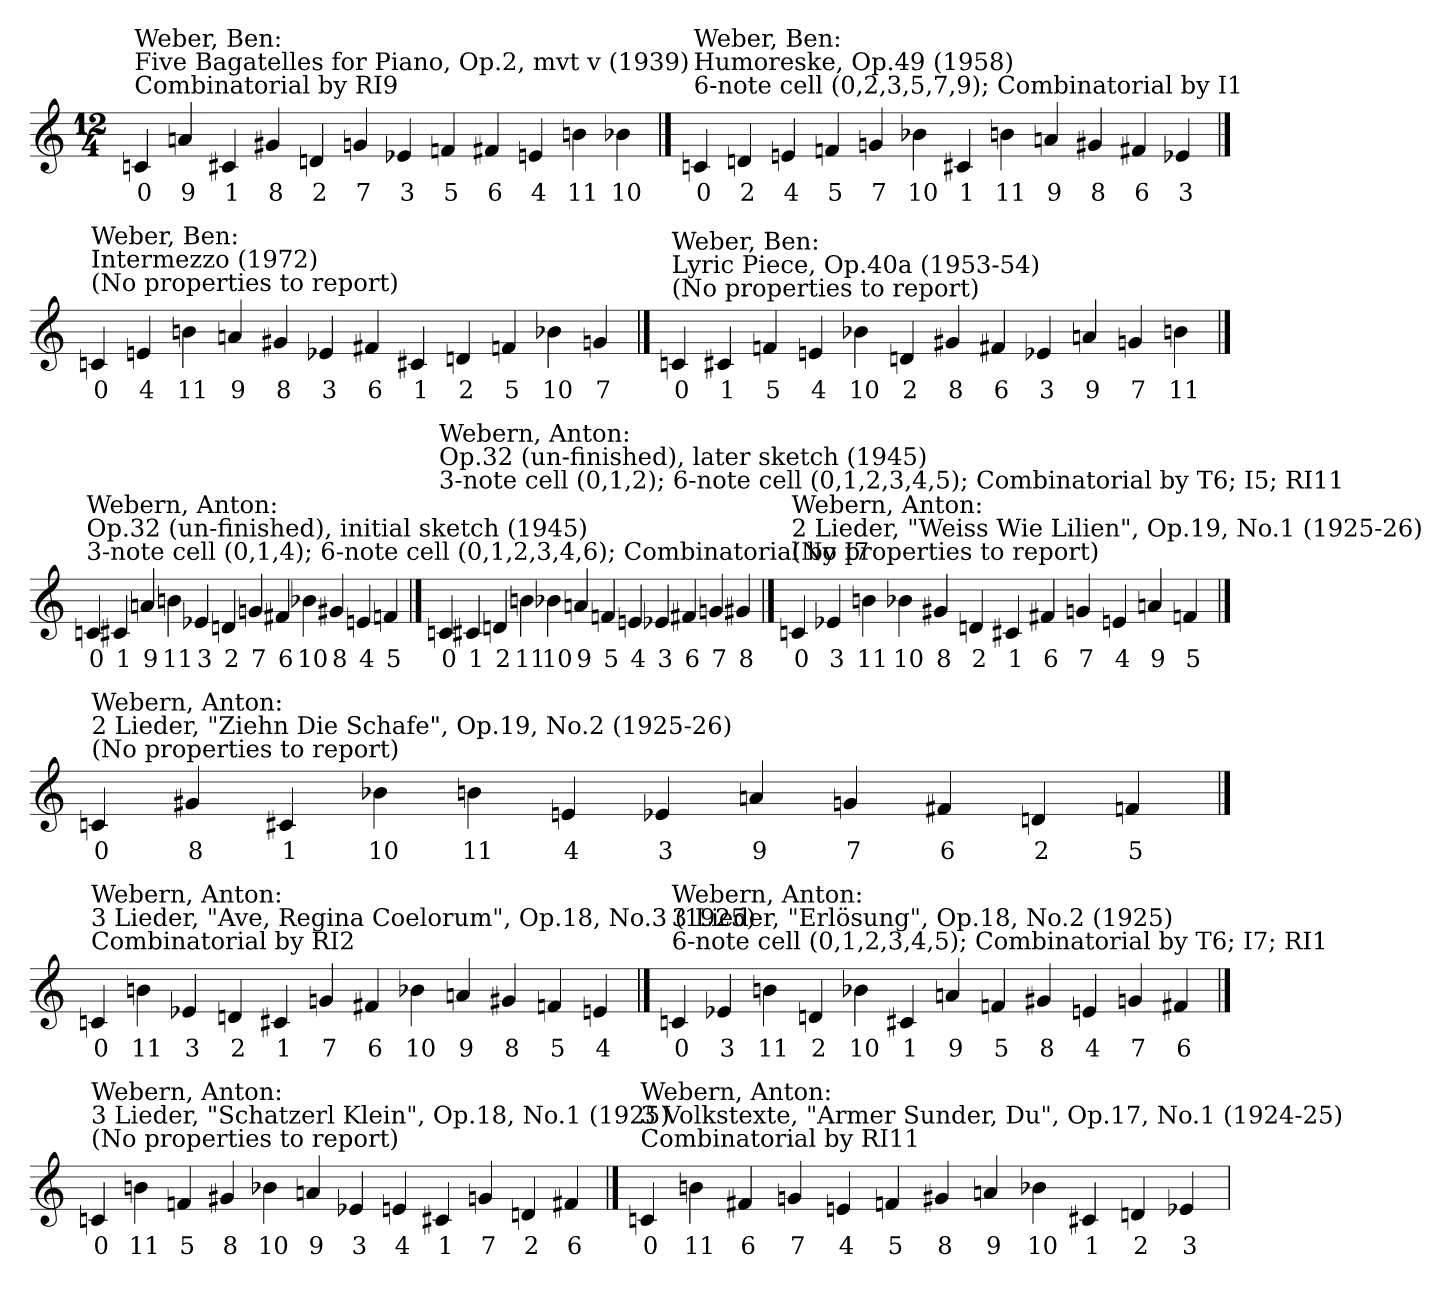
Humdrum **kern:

**kern	**text
*part1	*part1
*staff1	*staff1
!!LO:LB:g=z
*M12/4	*
==1513	==1513
!LO:TX:t=Weber, Ben&colon; \nFive Bagatelles for Piano, Op.2, mvt v (1939)\nCombinatorial by RI9	!
4cn	0
4an	9
4c#X	1
4g#X	8
4dn	2
4gn	7
4e-X	3
4fn	5
4f#X	6
4en	4
4bn	11
4b-X	10
!!LO:LB:g=z
==1514	==1514
!LO:TX:t=Weber, Ben&colon; \nHumoreske, Op.49 (1958)\n6-note cell (0,2,3,5,7,9); Combinatorial by I1	!
4cn	0
4dn	2
4en	4
4fn	5
4gn	7
4b-X	10
4c#X	1
4bn	11
4an	9
4g#X	8
4f#X	6
4e-X	3
!!LO:LB:g=z
==1515	==1515
!LO:TX:t=Weber, Ben&colon; \nIntermezzo (1972)\n(No properties to report)	!
4cn	0
4en	4
4bn	11
4an	9
4g#X	8
4e-X	3
4f#X	6
4c#X	1
4dn	2
4fn	5
4b-X	10
4gn	7
!!LO:LB:g=z
==1516	==1516
!LO:TX:t=Weber, Ben&colon; \nLyric Piece, Op.40a (1953-54)\n(No properties to report)	!
4cn	0
4c#X	1
4fn	5
4en	4
4b-X	10
4dn	2
4g#X	8
4f#X	6
4e-X	3
4an	9
4gn	7
4bn	11
!!LO:LB:g=z
==1517	==1517
!LO:TX:t=Webern, Anton&colon; \nOp.32 (un-finished), initial sketch (1945)\n3-note cell (0,1,4); 6-note cell (0,1,2,3,4,6); Combinatorial by I7	!
4cn	0
4c#X	1
4an	9
4bn	11
4e-X	3
4dn	2
4gn	7
4f#X	6
4b-X	10
4g#X	8
4en	4
4fn	5
!!LO:LB:g=z
==1518	==1518
!LO:TX:t=Webern, Anton&colon; \nOp.32 (un-finished), later sketch (1945)\n3-note cell (0,1,2); 6-note cell (0,1,2,3,4,5); Combinatorial by T6; I5; RI11	!
4cn	0
4c#X	1
4dn	2
4bn	11
4b-X	10
4an	9
4fn	5
4en	4
4e-X	3
4f#X	6
4gn	7
4g#X	8
!!LO:LB:g=z
==1519	==1519
!LO:TX:t=Webern, Anton&colon; \n2 Lieder, "Weiss Wie Lilien", Op.19, No.1 (1925-26)\n(No properties to report)	!
4cn	0
4e-X	3
4bn	11
4b-X	10
4g#X	8
4dn	2
4c#X	1
4f#X	6
4gn	7
4en	4
4an	9
4fn	5
!!LO:LB:g=z
==1520	==1520
!LO:TX:t=Webern, Anton&colon; \n2 Lieder, "Ziehn Die Schafe", Op.19, No.2 (1925-26)\n(No properties to report)	!
4cn	0
4g#X	8
4c#X	1
4b-X	10
4bn	11
4en	4
4e-X	3
4an	9
4gn	7
4f#X	6
4dn	2
4fn	5
!!LO:LB:g=z
==1521	==1521
!LO:TX:t=Webern, Anton&colon; \n3 Lieder, "Ave, Regina Coelorum", Op.18, No.3 (1925)\nCombinatorial by RI2	!
4cn	0
4bn	11
4e-X	3
4dn	2
4c#X	1
4gn	7
4f#X	6
4b-X	10
4an	9
4g#X	8
4fn	5
4en	4
!!LO:LB:g=z
==1522	==1522
!LO:TX:t=Webern, Anton&colon; \n3 Lieder, "Erlösung", Op.18, No.2 (1925)\n6-note cell (0,1,2,3,4,5); Combinatorial by T6; I7; RI1	!
4cn	0
4e-X	3
4bn	11
4dn	2
4b-X	10
4c#X	1
4an	9
4fn	5
4g#X	8
4en	4
4gn	7
4f#X	6
!!LO:LB:g=z
==1523	==1523
!LO:TX:t=Webern, Anton&colon; \n3 Lieder, "Schatzerl Klein", Op.18, No.1 (1925)\n(No properties to report)	!
4cn	0
4bn	11
4fn	5
4g#X	8
4b-X	10
4an	9
4e-X	3
4en	4
4c#X	1
4gn	7
4dn	2
4f#X	6
!!LO:LB:g=z
==1524	==1524
!LO:TX:t=Webern, Anton&colon; \n3 Volkstexte, "Armer Sunder, Du", Op.17, No.1 (1924-25)\nCombinatorial by RI11	!
4cn	0
4bn	11
4f#X	6
4gn	7
4en	4
4fn	5
4g#X	8
4an	9
4b-X	10
4c#X	1
4dn	2
4e-X	3
=	=
*-	*-
